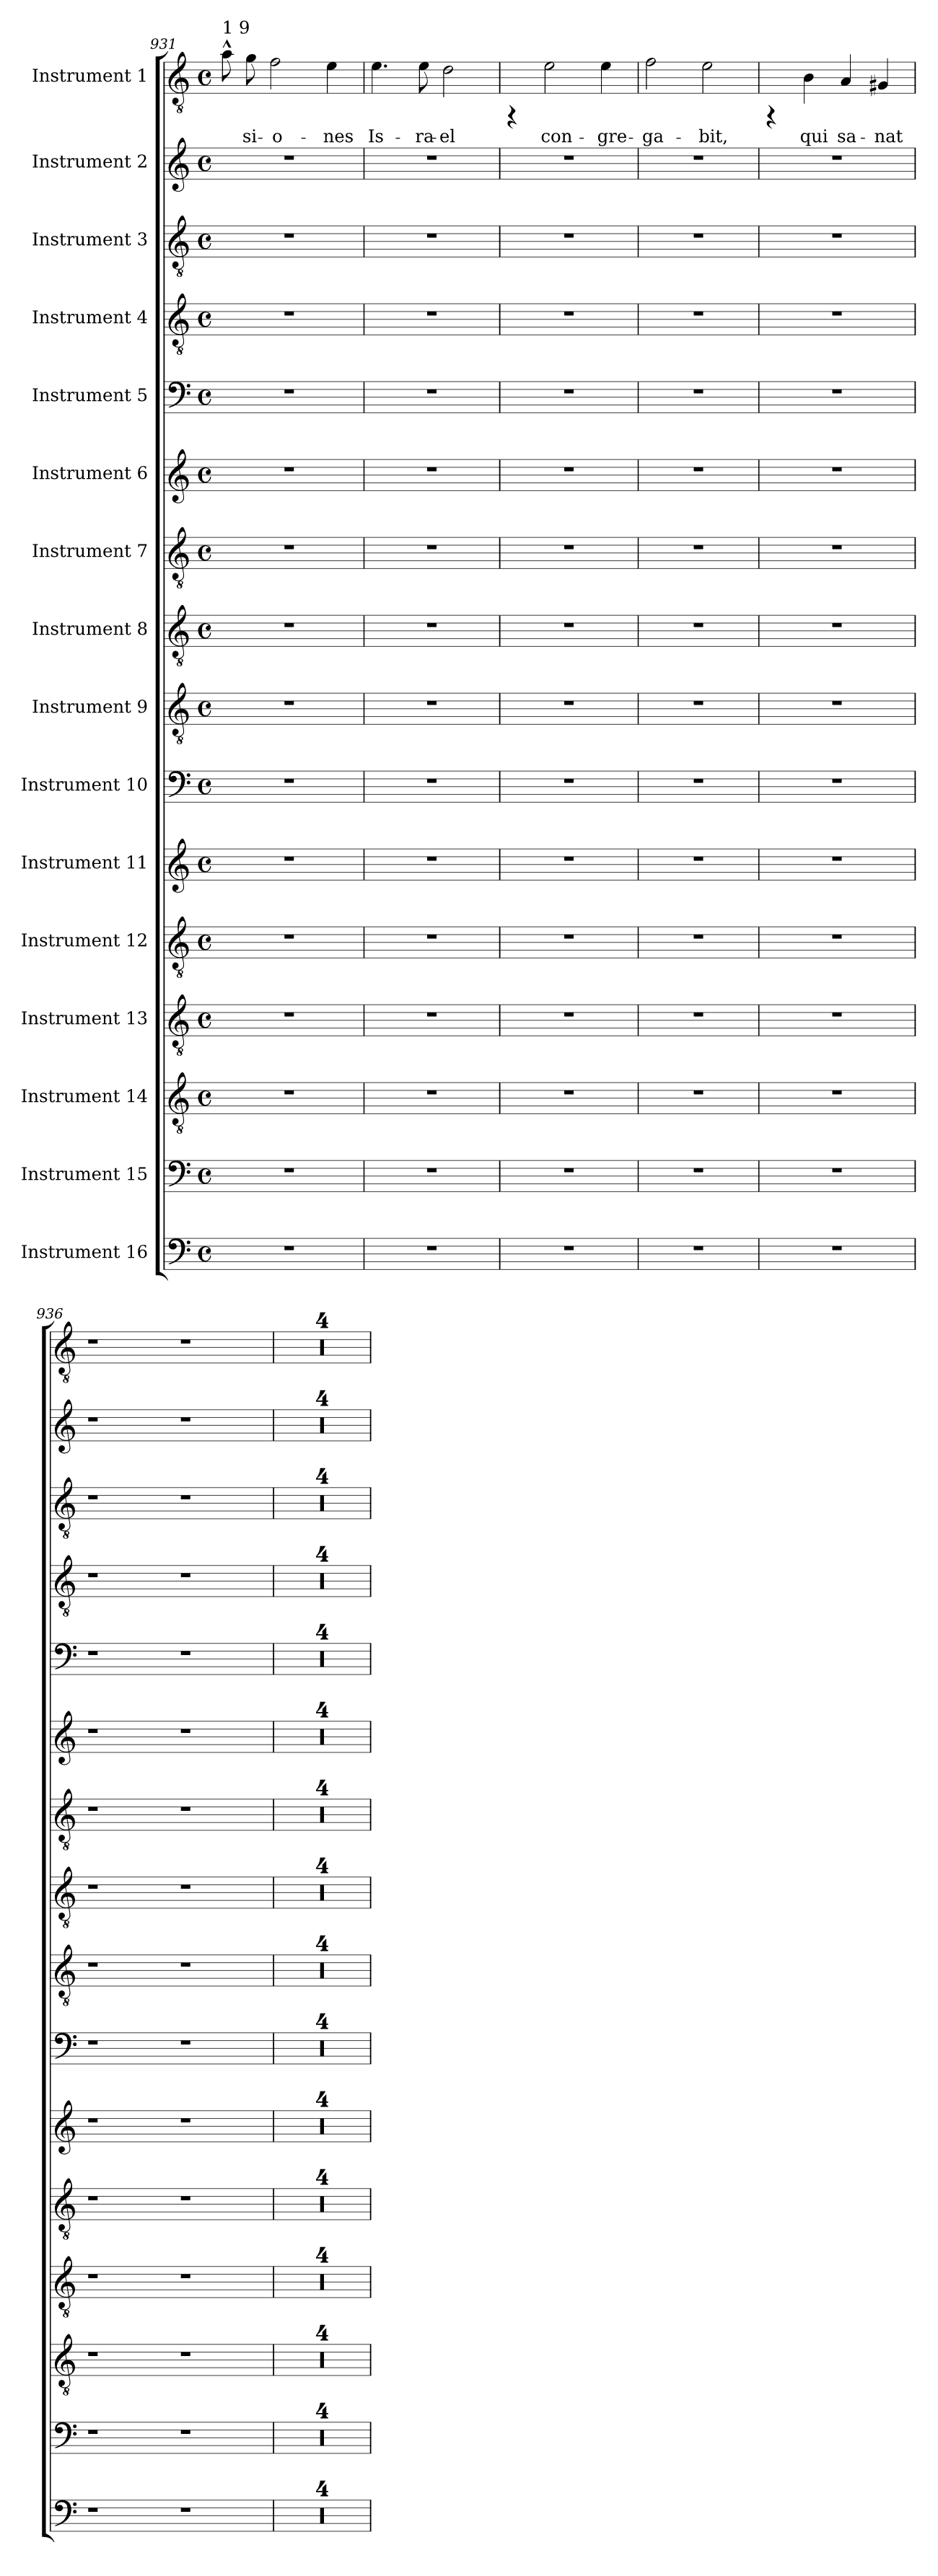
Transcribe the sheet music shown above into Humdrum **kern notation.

**kern	**kern	**kern	**kern	**kern	**kern	**kern	**kern	**kern	**kern	**kern	**kern	**kern	**kern	**kern	**kern	**text
*part16	*part15	*part14	*part13	*part12	*part11	*part10	*part9	*part8	*part7	*part6	*part5	*part4	*part3	*part2	*part1	*part1
*staff16	*staff15	*staff14	*staff13	*staff12	*staff11	*staff10	*staff9	*staff8	*staff7	*staff6	*staff5	*staff4	*staff3	*staff2	*staff1	*staff1
*I"Instrument 16	*I"Instrument 15	*I"Instrument 14	*I"Instrument 13	*I"Instrument 12	*I"Instrument 11	*I"Instrument 10	*I"Instrument 9	*I"Instrument 8	*I"Instrument 7	*I"Instrument 6	*I"Instrument 5	*I"Instrument 4	*I"Instrument 3	*I"Instrument 2	*I"Instrument 1	*
!!LO:LB:g=z
*clefF4	*clefF4	*clefGv2	*clefGv2	*clefGv2	*clefG2	*clefF4	*clefGv2	*clefGv2	*clefGv2	*clefG2	*clefF4	*clefGv2	*clefGv2	*clefG2	*clefGv2	*
*k[]	*k[]	*k[]	*k[]	*k[]	*k[]	*k[]	*k[]	*k[]	*k[]	*k[]	*k[]	*k[]	*k[]	*k[]	*k[]	*
*C:	*C:	*C:	*C:	*C:	*C:	*C:	*C:	*C:	*C:	*C:	*C:	*C:	*C:	*C:	*C:	*
*M4/4	*M4/4	*M4/4	*M4/4	*M4/4	*M4/4	*M4/4	*M4/4	*M4/4	*M4/4	*M4/4	*M4/4	*M4/4	*M4/4	*M4/4	*M4/4	*
*met(c)	*met(c)	*met(c)	*met(c)	*met(c)	*met(c)	*met(c)	*met(c)	*met(c)	*met(c)	*met(c)	*met(c)	*met(c)	*met(c)	*met(c)	*met(c)	*
=931	=931	=931	=931	=931	=931	=931	=931	=931	=931	=931	=931	=931	=931	=931	=931	=931
!	!	!	!	!	!	!	!	!	!	!	!	!	!	!	!LO:TX:a:t=1 9	!
!	!	!	!	!	!	!	!	!	!	!	!	!	!	!	!	!LO:LY:b:cj
1r	1r	1r	1r	1r	1r	1r	1r	1r	1r	1r	1r	1r	1r	1r	8a^^>\	--
!	!	!	!	!	!	!	!	!	!	!	!	!	!	!	!	!LO:LY:b:cj
.	.	.	.	.	.	.	.	.	.	.	.	.	.	.	8g\	-si-
!	!	!	!	!	!	!	!	!	!	!	!	!	!	!	!	!LO:LY:b:cj
.	.	.	.	.	.	.	.	.	.	.	.	.	.	.	2f\	-o-
!	!	!	!	!	!	!	!	!	!	!	!	!	!	!	!	!LO:LY:b:cj
.	.	.	.	.	.	.	.	.	.	.	.	.	.	.	4e\	-nes
=932	=932	=932	=932	=932	=932	=932	=932	=932	=932	=932	=932	=932	=932	=932	=932	=932
!	!	!	!	!	!	!	!	!	!	!	!	!	!	!	!	!LO:LY:b:cj
1r	1r	1r	1r	1r	1r	1r	1r	1r	1r	1r	1r	1r	1r	1r	4.e\	Is-
!	!	!	!	!	!	!	!	!	!	!	!	!	!	!	!	!LO:LY:b:cj
.	.	.	.	.	.	.	.	.	.	.	.	.	.	.	8e\	-ra-
!	!	!	!	!	!	!	!	!	!	!	!	!	!	!	!	!LO:LY:b:cj
.	.	.	.	.	.	.	.	.	.	.	.	.	.	.	2d\	-el
=933	=933	=933	=933	=933	=933	=933	=933	=933	=933	=933	=933	=933	=933	=933	=933	=933
1r	1r	1r	1r	1r	1r	1r	1r	1r	1r	1r	1r	1r	1r	1r	4rFF	.
!	!	!	!	!	!	!	!	!	!	!	!	!	!	!	!	!LO:LY:b:cj
.	.	.	.	.	.	.	.	.	.	.	.	.	.	.	2e\	con-
!	!	!	!	!	!	!	!	!	!	!	!	!	!	!	!	!LO:LY:b:cj
.	.	.	.	.	.	.	.	.	.	.	.	.	.	.	4e\	-gre-
=934	=934	=934	=934	=934	=934	=934	=934	=934	=934	=934	=934	=934	=934	=934	=934	=934
!	!	!	!	!	!	!	!	!	!	!	!	!	!	!	!	!LO:LY:b:cj
1r	1r	1r	1r	1r	1r	1r	1r	1r	1r	1r	1r	1r	1r	1r	2f\	-ga-
!	!	!	!	!	!	!	!	!	!	!	!	!	!	!	!	!LO:LY:b:cj
.	.	.	.	.	.	.	.	.	.	.	.	.	.	.	2e\	-bit,
=935	=935	=935	=935	=935	=935	=935	=935	=935	=935	=935	=935	=935	=935	=935	=935	=935
1r	1r	1r	1r	1r	1r	1r	1r	1r	1r	1r	1r	1r	1r	1r	4rFF	.
!	!	!	!	!	!	!	!	!	!	!	!	!	!	!	!	!LO:LY:b:cj
.	.	.	.	.	.	.	.	.	.	.	.	.	.	.	4B\	qui
!	!	!	!	!	!	!	!	!	!	!	!	!	!	!	!	!LO:LY:b:cj
.	.	.	.	.	.	.	.	.	.	.	.	.	.	.	4A/	sa-
!	!	!	!	!	!	!	!	!	!	!	!	!	!	!	!	!LO:LY:b:cj
.	.	.	.	.	.	.	.	.	.	.	.	.	.	.	4G#X/	-nat
=936	=936	=936	=936	=936	=936	=936	=936	=936	=936	=936	=936	=936	=936	=936	=936	=936
1r	1r	1r	1r	1r	1r	1r	1r	1r	1r	1r	1r	1r	1r	1r	1r	.
1r	1r	1r	1r	1r	1r	1r	1r	1r	1r	1r	1r	1r	1r	1r	1r	.
=937	=937	=937	=937	=937	=937	=937	=937	=937	=937	=937	=937	=937	=937	=937	=937	=937
1r	1r	1r	1r	1r	1r	1r	1r	1r	1r	1r	1r	1r	1r	1r	1r	.
=938	=938	=938	=938	=938	=938	=938	=938	=938	=938	=938	=938	=938	=938	=938	=938	=938
1r	1r	1r	1r	1r	1r	1r	1r	1r	1r	1r	1r	1r	1r	1r	1r	.
=939	=939	=939	=939	=939	=939	=939	=939	=939	=939	=939	=939	=939	=939	=939	=939	=939
1r	1r	1r	1r	1r	1r	1r	1r	1r	1r	1r	1r	1r	1r	1r	1r	.
=940	=940	=940	=940	=940	=940	=940	=940	=940	=940	=940	=940	=940	=940	=940	=940	=940
1r	1r	1r	1r	1r	1r	1r	1r	1r	1r	1r	1r	1r	1r	1r	1r	.
=	=	=	=	=	=	=	=	=	=	=	=	=	=	=	=	=
*-	*-	*-	*-	*-	*-	*-	*-	*-	*-	*-	*-	*-	*-	*-	*-	*-
